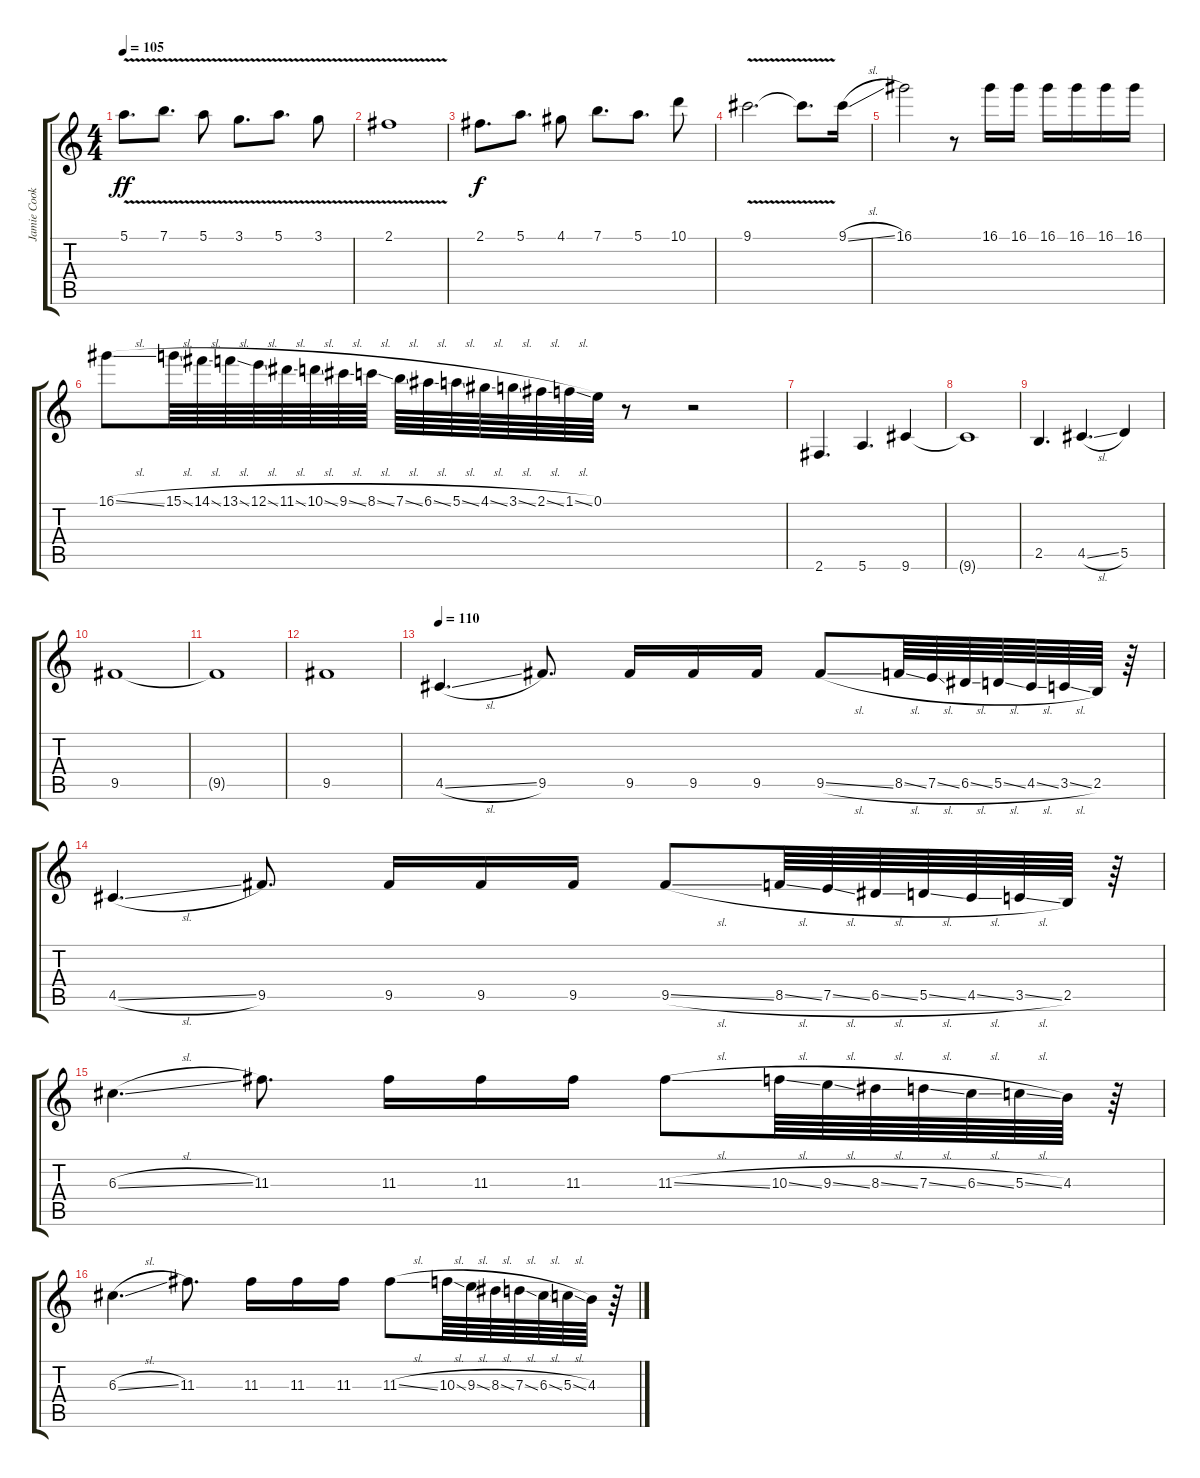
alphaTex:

\track ("Jamie Cook" "Jamie Cook") {instrument electricguitarjazz}
\staff {score tabs}
\tuning (E4 B3 G3 D3 A2 E2) {hide}
\ts (4 4)
\tempo 105
\clef g2
\ks c
5.1{v}.8{d dy ff} 7.1{v}.8{d} 5.1{v}.8 3.1{v}.8{d} 5.1{v}.8{d} 3.1{v}.8 |
2.1{v}.1 |
2.1.8{d dy f} 5.1.8{d} 4.1.8 7.1.8{d} 5.1.8{d} 10.1.8 |
9.1{v}.2{d} 9.1{t}.8{d} 9.1{sl}.16 |
16.1.2 r.8 16.1.16 16.1.16 16.1.16 16.1.16 16.1.16 16.1.16 |
16.1{sl}.8 15.1{sl}.64 14.1{sl}.64 13.1{sl}.64 12.1{sl}.64 11.1{sl}.64 10.1{sl}.64 9.1{sl}.64 8.1{sl}.64 7.1{sl}.64 6.1{sl}.64 5.1{sl}.64 4.1{sl}.64 3.1{sl}.64 2.1{sl}.64 1.1{sl}.64 0.1.64 r.8 r.2 |
2.6.4{d instrument electricguitarclean} 5.6.4{d} 9.6.4 |
9.6{t}.1 |
2.5.4{d} 4.5{sl}.4{d} 5.5.4 |
9.5.1 |
9.5{t}.1 |
9.5.1 |
\tempo 110
4.5{sl}.4{d instrument overdrivenguitar} 9.5.8{d} 9.5.16 9.5.16 9.5.16 9.5{sl}.8 8.5{sl}.64 7.5{sl}.64 6.5{sl}.64 5.5{sl}.64 4.5{sl}.64 3.5{sl}.64 2.5.64 r.64 |
4.5{sl}.4{d} 9.5.8{d} 9.5.16 9.5.16 9.5.16 9.5{sl}.8 8.5{sl}.64 7.5{sl}.64 6.5{sl}.64 5.5{sl}.64 4.5{sl}.64 3.5{sl}.64 2.5.64 r.64 |
6.3{sl}.4{d} 11.3.8{d} 11.3.16 11.3.16 11.3.16 11.3{sl}.8 10.3{sl}.64 9.3{sl}.64 8.3{sl}.64 7.3{sl}.64 6.3{sl}.64 5.3{sl}.64 4.3.64 r.64 |
6.3{sl}.4{d} 11.3.8{d} 11.3.16 11.3.16 11.3.16 11.3{sl}.8 10.3{sl}.64 9.3{sl}.64 8.3{sl}.64 7.3{sl}.64 6.3{sl}.64 5.3{sl}.64 4.3.64 r.64
